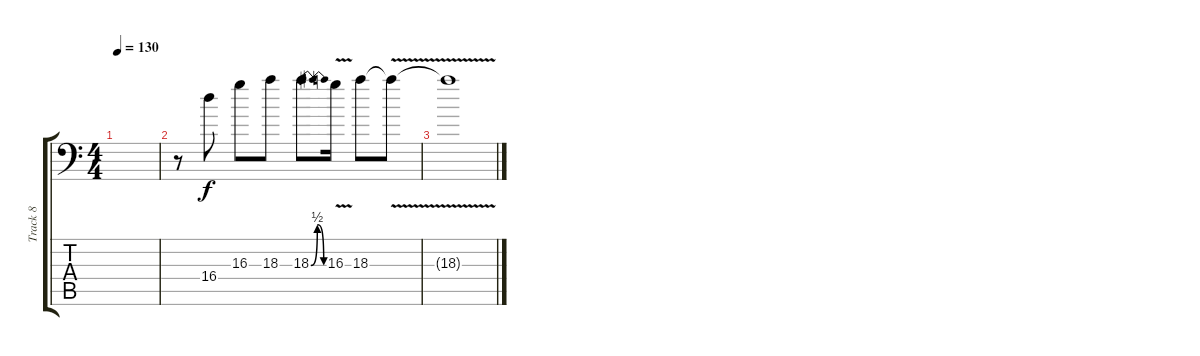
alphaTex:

\track ("Track 8" "Track 8") {instrument acousticguitarnylon}
\staff {score tabs}
\tuning (C4 G3 Eb3 Bb2 F2 Bb1) {hide}
\ts (4 4)
\tempo 130
\clef f4
\ks c
|
r.8 16.4.8 16.3.8 18.3.8 18.3{be (bendrelease 0 0 15 2 36 2 60 0)}.8{d} 16.3{v}.16 18.3.8 18.3{v t}.8 |
18.3{v t}.1
